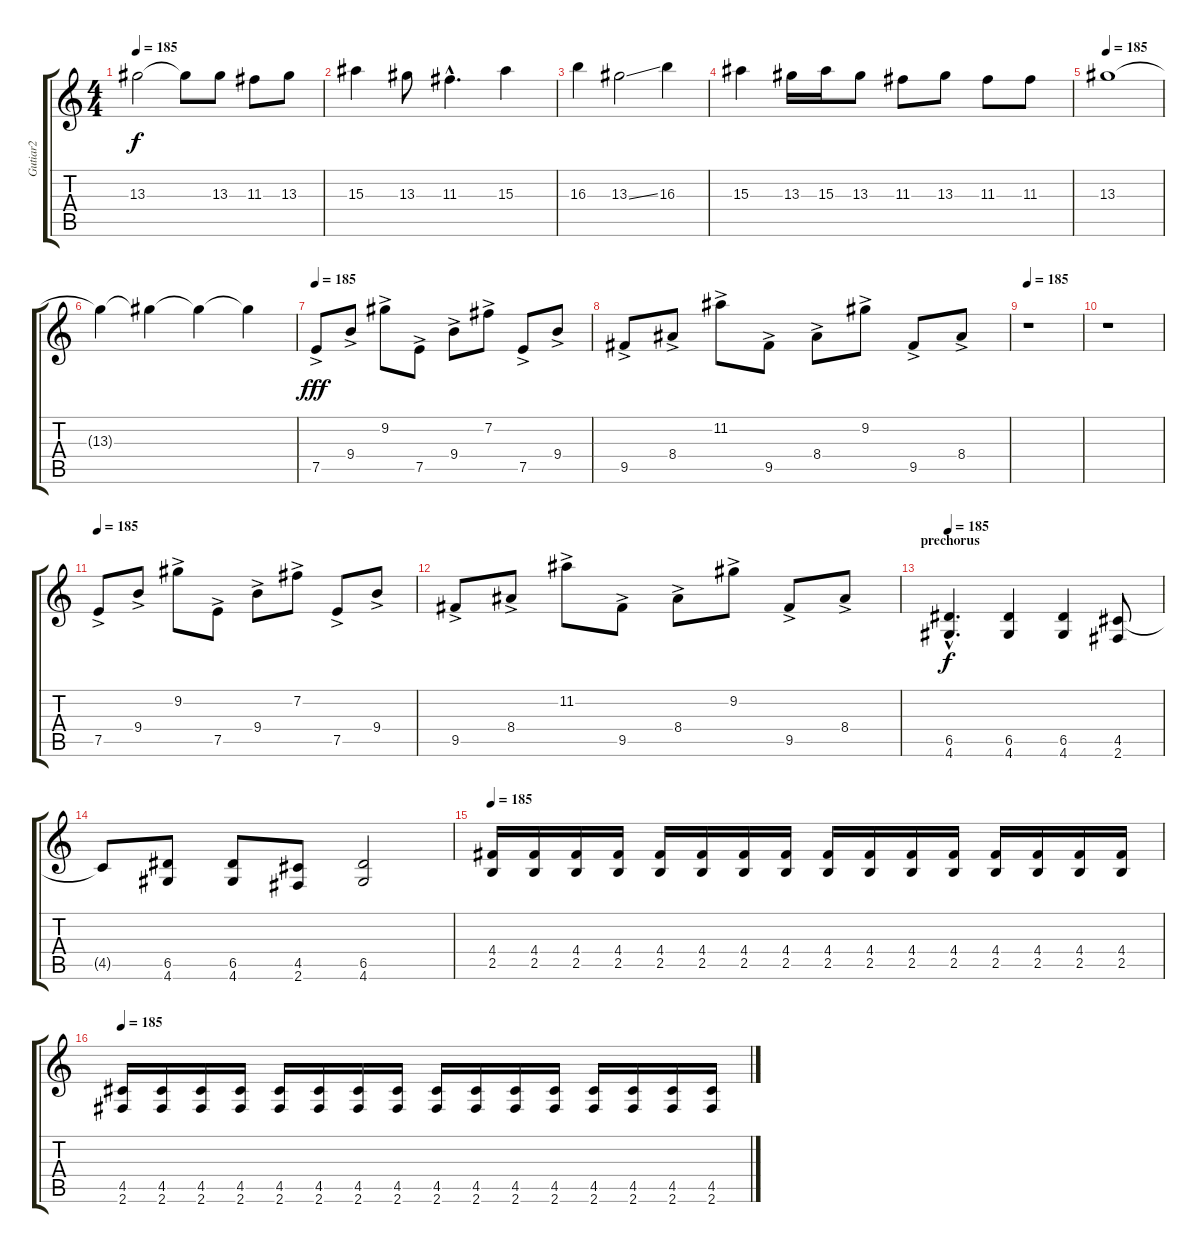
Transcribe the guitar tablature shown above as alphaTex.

\track ("Gutiar2" "Gutiar2") {instrument distortionguitar}
\staff {score tabs}
\tuning (E4 B3 G3 D3 A2 E2) {hide}
\ts (4 4)
\tempo 185
\clef g2
\ks c
13.3.2{dy f} 13.3{t}.8 13.3.8 11.3.8 13.3.8 |
15.3.4 13.3.8 11.3{hac}.4{d} 15.3.4 |
16.3.4 13.3{ss}.2 16.3.4 |
15.3.4 13.3.16 15.3.16 13.3.8 11.3.8 13.3.8 11.3.8 11.3.8 |
\tempo 185
13.3.1 |
13.3{t}.4 13.3{t}.4 13.3{t}.4 13.3{t}.4 |
\tempo 185
7.5{ac}.8{dy fff instrument distortionguitar} 9.4{ac}.8 9.2{ac}.8 7.5{ac}.8 9.4{ac}.8 7.2{ac}.8 7.5{ac}.8 9.4{ac}.8 |
9.5{ac}.8 8.4{ac}.8 11.2{ac}.8 9.5{ac}.8 8.4{ac}.8 9.2{ac}.8 9.5{ac}.8 8.4{ac}.8 |
\tempo 185
r.1 |
r.1 |
\tempo 185
7.5{ac}.8{instrument distortionguitar} 9.4{ac}.8 9.2{ac}.8 7.5{ac}.8 9.4{ac}.8 7.2{ac}.8 7.5{ac}.8 9.4{ac}.8 |
9.5{ac}.8 8.4{ac}.8 11.2{ac}.8 9.5{ac}.8 8.4{ac}.8 9.2{ac}.8 9.5{ac}.8 8.4{ac}.8 |
\section ("" "prechorus")
\tempo 185
(6.5{hac} 4.6{hac}).4{d dy f instrument distortionguitar} (6.5 4.6).4 (6.5 4.6).4 (4.5 2.6).8 |
4.5{t}.8 (6.5 4.6).8 (6.5 4.6).8 (4.5 2.6).8 (6.5 4.6).2 |
\tempo 185
(4.4 2.5).16 (4.4 2.5).16 (4.4 2.5).16 (4.4 2.5).16 (4.4 2.5).16 (4.4 2.5).16 (4.4 2.5).16 (4.4 2.5).16 (4.4 2.5).16 (4.4 2.5).16 (4.4 2.5).16 (4.4 2.5).16 (4.4 2.5).16 (4.4 2.5).16 (4.4 2.5).16 (4.4 2.5).16 |
\tempo 185
(4.5 2.6).16 (4.5 2.6).16 (4.5 2.6).16 (4.5 2.6).16 (4.5 2.6).16 (4.5 2.6).16 (4.5 2.6).16 (4.5 2.6).16 (4.5 2.6).16 (4.5 2.6).16 (4.5 2.6).16 (4.5 2.6).16 (4.5 2.6).16 (4.5 2.6).16 (4.5 2.6).16 (4.5 2.6).16
